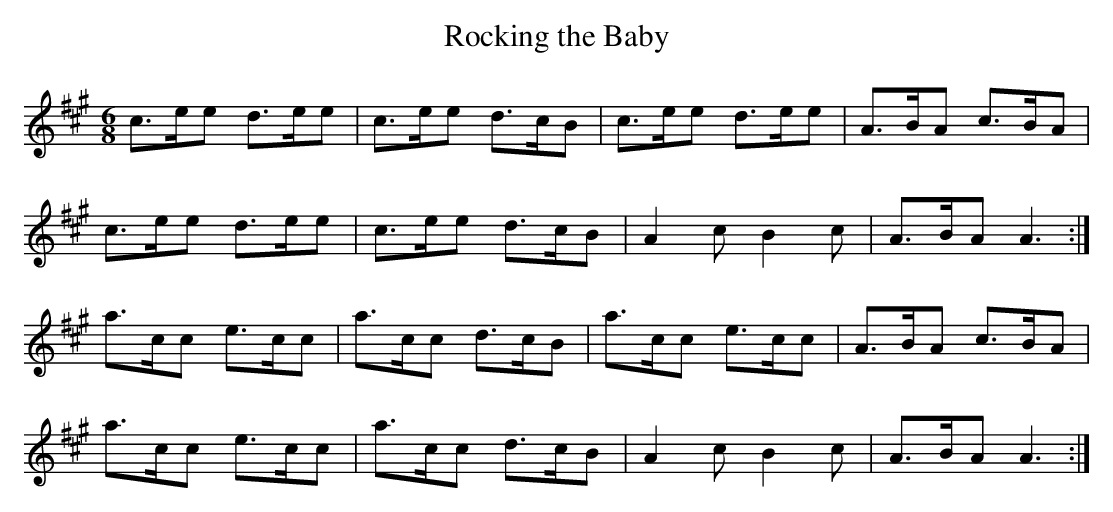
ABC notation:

X:1
T:Rocking the Baby
M:6/8
L:1/8
K:A
c>ee d>ee | c>ee d>cB | c>ee d>ee | A>BA c>BA |
c>ee d>ee | c>ee d>cB | A2c  B2c  | A>BA A3  :|
a>cc e>cc | a>cc d>cB | a>cc e>cc | A>BA c>BA |
a>cc e>cc | a>cc d>cB | A2c  B2c  | A>BA A3  :|
